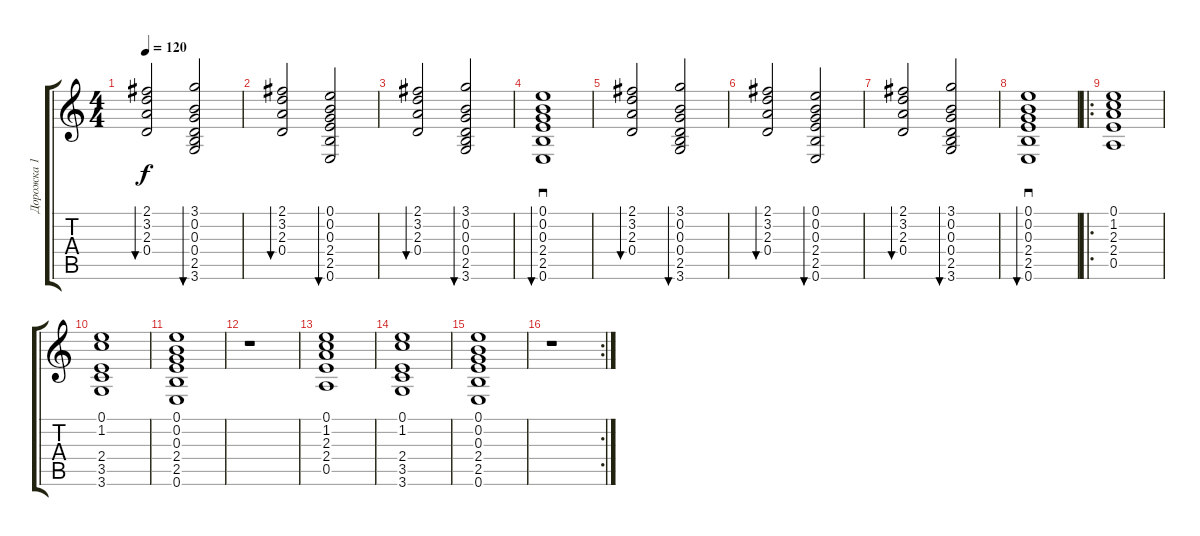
\track ("Дорожка 1" "Дорожка 1") {instrument electricguitarmuted}
\staff {score tabs}
\tuning (E4 B3 G3 D3 A2 E2) {hide}
\ts (4 4)
\tempo 120
\clef g2
\ks c
(2.1 3.2 2.3 0.4).2{bu 120 dy f} (3.1 0.2 0.3 0.4 2.5 3.6).2{bu 120} |
(2.1 3.2 2.3 0.4).2{bu 120} (0.1 0.2 0.3 2.4 2.5 0.6).2{bu 120} |
(2.1 3.2 2.3 0.4).2{bu 120} (3.1 0.2 0.3 0.4 2.5 3.6).2{bu 120} |
(0.1 0.2 0.3 2.4 2.5 0.6).1{sd bu 120} |
(2.1 3.2 2.3 0.4).2{bu 120} (3.1 0.2 0.3 0.4 2.5 3.6).2{bu 120} |
(2.1 3.2 2.3 0.4).2{bu 120} (0.1 0.2 0.3 2.4 2.5 0.6).2{bu 120} |
(2.1 3.2 2.3 0.4).2{bu 120} (3.1 0.2 0.3 0.4 2.5 3.6).2{bu 120} |
(0.1 0.2 0.3 2.4 2.5 0.6).1{sd bu 120} |
\ro
(0.1 1.2 2.3 2.4 0.5).1 |
(0.1 1.2 2.4 3.5 3.6).1 |
(0.1 0.2 0.3 2.4 2.5 0.6).1 |
r.1 |
(0.1 1.2 2.3 2.4 0.5).1 |
(0.1 1.2 2.4 3.5 3.6).1 |
(0.1 0.2 0.3 2.4 2.5 0.6).1 |
\rc 2
r.1
